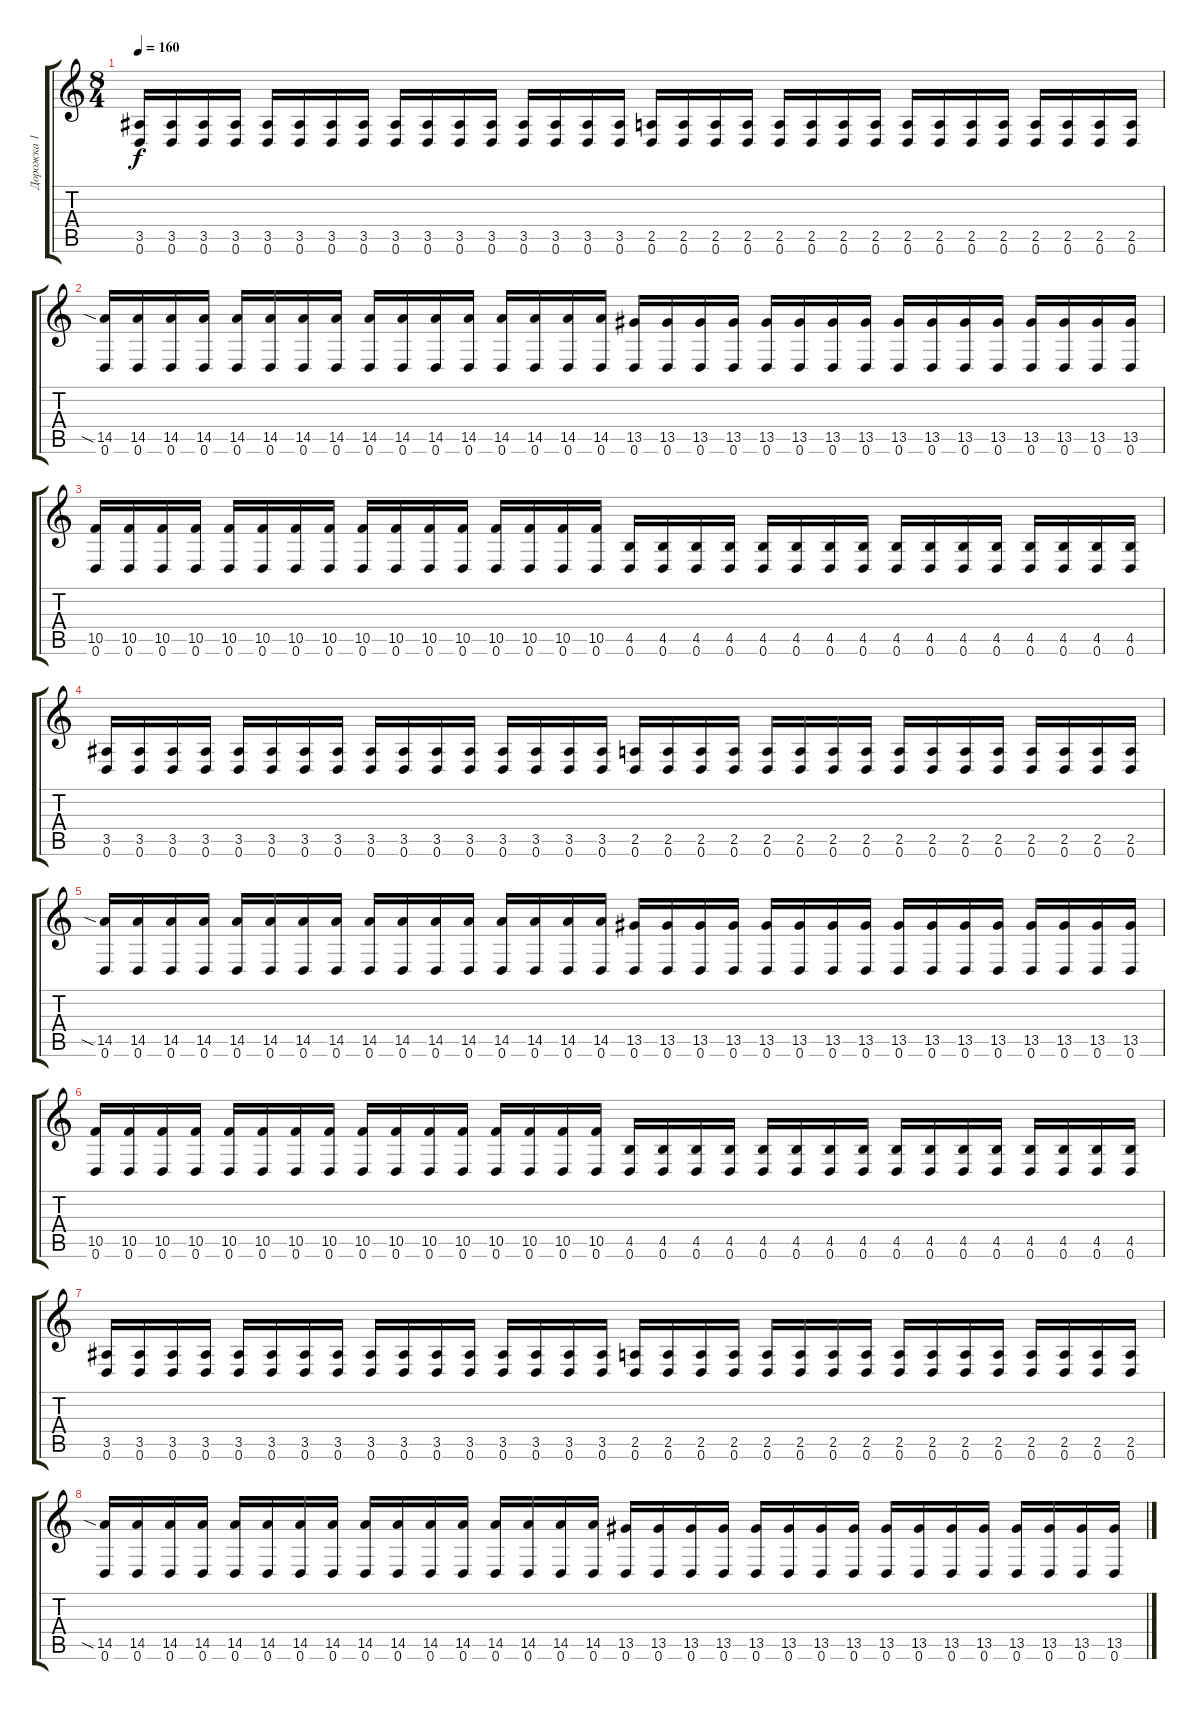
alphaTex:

\track ("Дорожка 1" "Дорожка 1") {instrument distortionguitar}
\staff {score tabs}
\tuning (D4 A3 F3 C3 G2 D2) {hide}
\ts (8 4)
\tempo 160
\clef g2
\ks c
(3.5 0.6).16{dy f} (3.5 0.6).16 (3.5 0.6).16 (3.5 0.6).16 (3.5 0.6).16 (3.5 0.6).16 (3.5 0.6).16 (3.5 0.6).16 (3.5 0.6).16 (3.5 0.6).16 (3.5 0.6).16 (3.5 0.6).16 (3.5 0.6).16 (3.5 0.6).16 (3.5 0.6).16 (3.5 0.6).16 (2.5 0.6).16 (2.5 0.6).16 (2.5 0.6).16 (2.5 0.6).16 (2.5 0.6).16 (2.5 0.6).16 (2.5 0.6).16 (2.5 0.6).16 (2.5 0.6).16 (2.5 0.6).16 (2.5 0.6).16 (2.5 0.6).16 (2.5 0.6).16 (2.5 0.6).16 (2.5 0.6).16 (2.5 0.6).16 |
(14.5{sia} 0.6).16 (14.5 0.6).16 (14.5 0.6).16 (14.5 0.6).16 (14.5 0.6).16 (14.5 0.6).16 (14.5 0.6).16 (14.5 0.6).16 (14.5 0.6).16 (14.5 0.6).16 (14.5 0.6).16 (14.5 0.6).16 (14.5 0.6).16 (14.5 0.6).16 (14.5 0.6).16 (14.5 0.6).16 (13.5 0.6).16 (13.5 0.6).16 (13.5 0.6).16 (13.5 0.6).16 (13.5 0.6).16 (13.5 0.6).16 (13.5 0.6).16 (13.5 0.6).16 (13.5 0.6).16 (13.5 0.6).16 (13.5 0.6).16 (13.5 0.6).16 (13.5 0.6).16 (13.5 0.6).16 (13.5 0.6).16 (13.5 0.6).16 |
(10.5 0.6).16 (10.5 0.6).16 (10.5 0.6).16 (10.5 0.6).16 (10.5 0.6).16 (10.5 0.6).16 (10.5 0.6).16 (10.5 0.6).16 (10.5 0.6).16 (10.5 0.6).16 (10.5 0.6).16 (10.5 0.6).16 (10.5 0.6).16 (10.5 0.6).16 (10.5 0.6).16 (10.5 0.6).16 (4.5 0.6).16 (4.5 0.6).16 (4.5 0.6).16 (4.5 0.6).16 (4.5 0.6).16 (4.5 0.6).16 (4.5 0.6).16 (4.5 0.6).16 (4.5 0.6).16 (4.5 0.6).16 (4.5 0.6).16 (4.5 0.6).16 (4.5 0.6).16 (4.5 0.6).16 (4.5 0.6).16 (4.5 0.6).16 |
(3.5 0.6).16 (3.5 0.6).16 (3.5 0.6).16 (3.5 0.6).16 (3.5 0.6).16 (3.5 0.6).16 (3.5 0.6).16 (3.5 0.6).16 (3.5 0.6).16 (3.5 0.6).16 (3.5 0.6).16 (3.5 0.6).16 (3.5 0.6).16 (3.5 0.6).16 (3.5 0.6).16 (3.5 0.6).16 (2.5 0.6).16 (2.5 0.6).16 (2.5 0.6).16 (2.5 0.6).16 (2.5 0.6).16 (2.5 0.6).16 (2.5 0.6).16 (2.5 0.6).16 (2.5 0.6).16 (2.5 0.6).16 (2.5 0.6).16 (2.5 0.6).16 (2.5 0.6).16 (2.5 0.6).16 (2.5 0.6).16 (2.5 0.6).16 |
(14.5{sia} 0.6).16 (14.5 0.6).16 (14.5 0.6).16 (14.5 0.6).16 (14.5 0.6).16 (14.5 0.6).16 (14.5 0.6).16 (14.5 0.6).16 (14.5 0.6).16 (14.5 0.6).16 (14.5 0.6).16 (14.5 0.6).16 (14.5 0.6).16 (14.5 0.6).16 (14.5 0.6).16 (14.5 0.6).16 (13.5 0.6).16 (13.5 0.6).16 (13.5 0.6).16 (13.5 0.6).16 (13.5 0.6).16 (13.5 0.6).16 (13.5 0.6).16 (13.5 0.6).16 (13.5 0.6).16 (13.5 0.6).16 (13.5 0.6).16 (13.5 0.6).16 (13.5 0.6).16 (13.5 0.6).16 (13.5 0.6).16 (13.5 0.6).16 |
(10.5 0.6).16 (10.5 0.6).16 (10.5 0.6).16 (10.5 0.6).16 (10.5 0.6).16 (10.5 0.6).16 (10.5 0.6).16 (10.5 0.6).16 (10.5 0.6).16 (10.5 0.6).16 (10.5 0.6).16 (10.5 0.6).16 (10.5 0.6).16 (10.5 0.6).16 (10.5 0.6).16 (10.5 0.6).16 (4.5 0.6).16 (4.5 0.6).16 (4.5 0.6).16 (4.5 0.6).16 (4.5 0.6).16 (4.5 0.6).16 (4.5 0.6).16 (4.5 0.6).16 (4.5 0.6).16 (4.5 0.6).16 (4.5 0.6).16 (4.5 0.6).16 (4.5 0.6).16 (4.5 0.6).16 (4.5 0.6).16 (4.5 0.6).16 |
(3.5 0.6).16 (3.5 0.6).16 (3.5 0.6).16 (3.5 0.6).16 (3.5 0.6).16 (3.5 0.6).16 (3.5 0.6).16 (3.5 0.6).16 (3.5 0.6).16 (3.5 0.6).16 (3.5 0.6).16 (3.5 0.6).16 (3.5 0.6).16 (3.5 0.6).16 (3.5 0.6).16 (3.5 0.6).16 (2.5 0.6).16 (2.5 0.6).16 (2.5 0.6).16 (2.5 0.6).16 (2.5 0.6).16 (2.5 0.6).16 (2.5 0.6).16 (2.5 0.6).16 (2.5 0.6).16 (2.5 0.6).16 (2.5 0.6).16 (2.5 0.6).16 (2.5 0.6).16 (2.5 0.6).16 (2.5 0.6).16 (2.5 0.6).16 |
(14.5{sia} 0.6).16 (14.5 0.6).16 (14.5 0.6).16 (14.5 0.6).16 (14.5 0.6).16 (14.5 0.6).16 (14.5 0.6).16 (14.5 0.6).16 (14.5 0.6).16 (14.5 0.6).16 (14.5 0.6).16 (14.5 0.6).16 (14.5 0.6).16 (14.5 0.6).16 (14.5 0.6).16 (14.5 0.6).16 (13.5 0.6).16 (13.5 0.6).16 (13.5 0.6).16 (13.5 0.6).16 (13.5 0.6).16 (13.5 0.6).16 (13.5 0.6).16 (13.5 0.6).16 (13.5 0.6).16 (13.5 0.6).16 (13.5 0.6).16 (13.5 0.6).16 (13.5 0.6).16 (13.5 0.6).16 (13.5 0.6).16 (13.5 0.6).16
